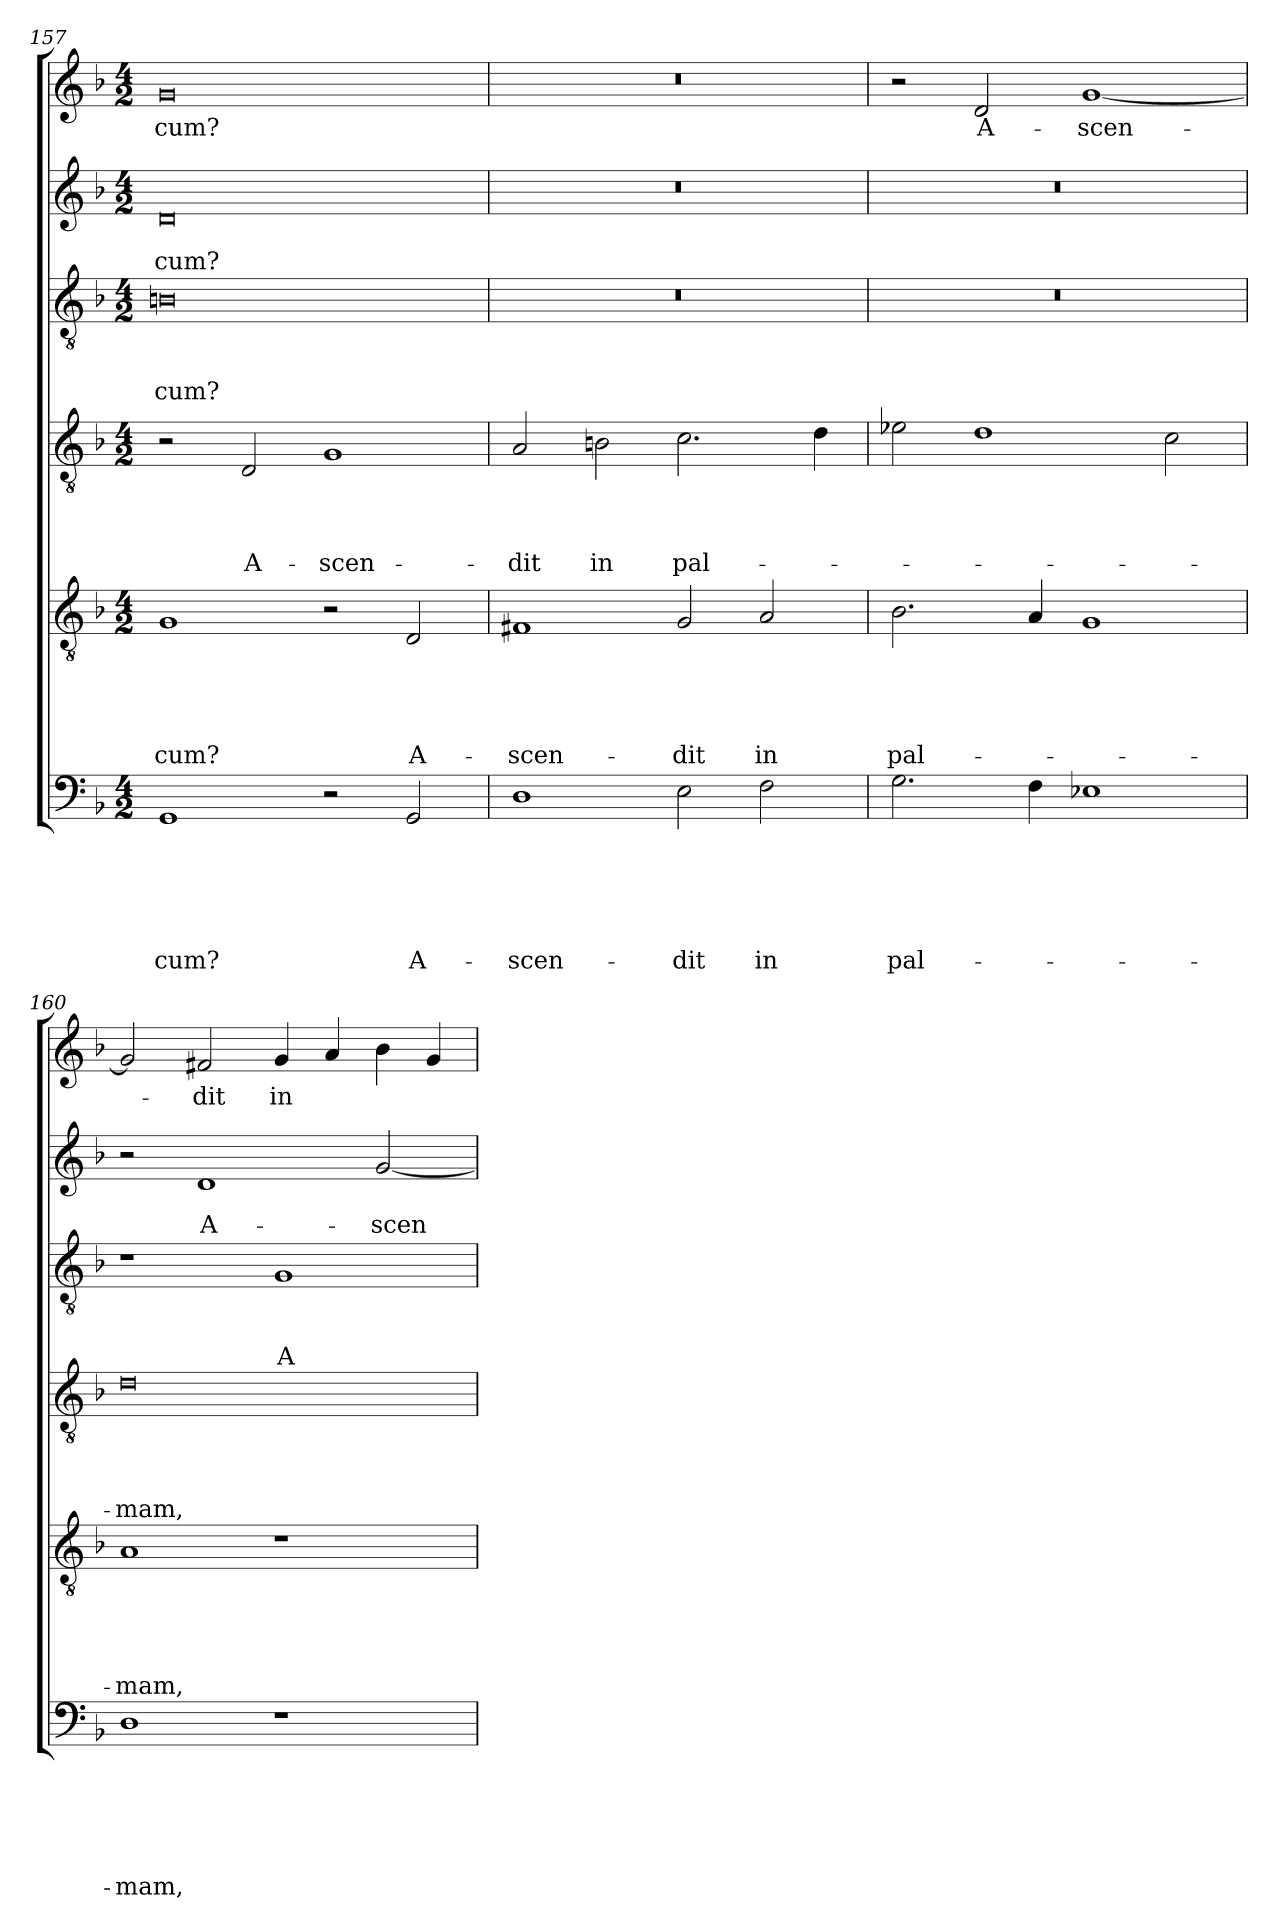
**kern	**text	**text	**text	**text	**text	**text	**kern	**text	**text	**text	**text	**text	**kern	**text	**text	**text	**text	**kern	**text	**text	**text	**kern	**text	**text	**kern	**text
*part6	*part6	*part6	*part6	*part6	*part6	*part6	*part5	*part5	*part5	*part5	*part5	*part5	*part4	*part4	*part4	*part4	*part4	*part3	*part3	*part3	*part3	*part2	*part2	*part2	*part1	*part1
*staff6	*staff6	*staff6	*staff6	*staff6	*staff6	*staff6	*staff5	*staff5	*staff5	*staff5	*staff5	*staff5	*staff4	*staff4	*staff4	*staff4	*staff4	*staff3	*staff3	*staff3	*staff3	*staff2	*staff2	*staff2	*staff1	*staff1
!!LO:LB:g=z
*clefF4	*	*	*	*	*	*	*clefGv2	*	*	*	*	*	*clefGv2	*	*	*	*	*clefGv2	*	*	*	*clefG2	*	*	*clefG2	*
*k[b-]	*	*	*	*	*	*	*k[b-]	*	*	*	*	*	*k[b-]	*	*	*	*	*k[b-]	*	*	*	*k[b-]	*	*	*k[b-]	*
*F:	*	*	*	*	*	*	*F:	*	*	*	*	*	*F:	*	*	*	*	*F:	*	*	*	*F:	*	*	*F:	*
*M4/2	*	*	*	*	*	*	*M4/2	*	*	*	*	*	*M4/2	*	*	*	*	*M4/2	*	*	*	*M4/2	*	*	*M4/2	*
=157	=157	=157	=157	=157	=157	=157	=157	=157	=157	=157	=157	=157	=157	=157	=157	=157	=157	=157	=157	=157	=157	=157	=157	=157	=157	=157
!	!	!	!	!	!	!LO:LY:b	!	!	!	!	!	!LO:LY:b	!	!	!	!	!	!	!	!	!LO:LY:b	!	!	!LO:LY:b	!	!LO:LY:b
1GG	.	.	.	.	.	-cum?	1G	.	.	.	.	-cum?	2r	.	.	.	.	0Bn	.	.	-cum?	0d	.	-cum?	0g	-cum?
!	!	!	!	!	!	!	!	!	!	!	!	!	!	!	!	!	!LO:LY:b	!	!	!	!	!	!	!	!	!
.	.	.	.	.	.	.	.	.	.	.	.	.	2D/	.	.	.	A-	.	.	.	.	.	.	.	.	.
!	!	!	!	!	!	!	!	!	!	!	!	!	!	!	!	!	!LO:LY:b	!	!	!	!	!	!	!	!	!
2r	.	.	.	.	.	.	2r	.	.	.	.	.	1G	.	.	.	-scen-	.	.	.	.	.	.	.	.	.
!	!	!	!	!	!	!LO:LY:b	!	!	!	!	!	!LO:LY:b	!	!	!	!	!	!	!	!	!	!	!	!	!	!
2GG/	.	.	.	.	.	A-	2D/	.	.	.	.	A-	.	.	.	.	.	.	.	.	.	.	.	.	.	.
=158	=158	=158	=158	=158	=158	=158	=158	=158	=158	=158	=158	=158	=158	=158	=158	=158	=158	=158	=158	=158	=158	=158	=158	=158	=158	=158
!	!	!	!	!	!	!LO:LY:b	!	!	!	!	!	!LO:LY:b	!	!	!	!	!LO:LY:b	!	!	!	!	!	!	!	!	!
1D	.	.	.	.	.	-scen-	1F#X	.	.	.	.	-scen-	2A/	.	.	.	-dit	0r	.	.	.	0r	.	.	0r	.
!	!	!	!	!	!	!	!	!	!	!	!	!	!	!	!	!	!LO:LY:b	!	!	!	!	!	!	!	!	!
.	.	.	.	.	.	.	.	.	.	.	.	.	2Bn\	.	.	.	in	.	.	.	.	.	.	.	.	.
!	!	!	!	!	!	!LO:LY:b	!	!	!	!	!	!LO:LY:b	!	!	!	!	!LO:LY:b	!	!	!	!	!	!	!	!	!
2E\	.	.	.	.	.	-dit	2G/	.	.	.	.	-dit	2.c\	.	.	.	pal-	.	.	.	.	.	.	.	.	.
!	!	!	!	!	!	!LO:LY:b	!	!	!	!	!	!LO:LY:b	!	!	!	!	!	!	!	!	!	!	!	!	!	!
2F\	.	.	.	.	.	in	2A/	.	.	.	.	in	.	.	.	.	.	.	.	.	.	.	.	.	.	.
.	.	.	.	.	.	.	.	.	.	.	.	.	4d\	.	.	.	.	.	.	.	.	.	.	.	.	.
=159	=159	=159	=159	=159	=159	=159	=159	=159	=159	=159	=159	=159	=159	=159	=159	=159	=159	=159	=159	=159	=159	=159	=159	=159	=159	=159
!	!	!	!	!	!	!LO:LY:b	!	!	!	!	!	!LO:LY:b	!	!	!	!	!	!	!	!	!	!	!	!	!	!
2.G\	.	.	.	.	.	pal-	2.B-\	.	.	.	.	pal-	2e-X\	.	.	.	.	0r	.	.	.	0r	.	.	2r	.
!	!	!	!	!	!	!	!	!	!	!	!	!	!	!	!	!	!	!	!	!	!	!	!	!	!	!LO:LY:b
.	.	.	.	.	.	.	.	.	.	.	.	.	1d	.	.	.	.	.	.	.	.	.	.	.	2d/	A-
4F\	.	.	.	.	.	.	4A/	.	.	.	.	.	.	.	.	.	.	.	.	.	.	.	.	.	.	.
!	!	!	!	!	!	!	!	!	!	!	!	!	!	!	!	!	!	!	!	!	!	!	!	!	!	!LO:LY:b
1E-X	.	.	.	.	.	.	1G	.	.	.	.	.	.	.	.	.	.	.	.	.	.	.	.	.	[1g	-scen-
.	.	.	.	.	.	.	.	.	.	.	.	.	2c\	.	.	.	.	.	.	.	.	.	.	.	.	.
=160	=160	=160	=160	=160	=160	=160	=160	=160	=160	=160	=160	=160	=160	=160	=160	=160	=160	=160	=160	=160	=160	=160	=160	=160	=160	=160
!	!	!	!	!	!	!LO:LY:b	!	!	!	!	!	!LO:LY:b	!	!	!	!	!LO:LY:b	!	!	!	!	!	!	!	!	!
1D	.	.	.	.	.	-mam,	1A	.	.	.	.	-mam,	0d	.	.	.	-mam,	1r	.	.	.	2r	.	.	2g/]	.
!	!	!	!	!	!	!	!	!	!	!	!	!	!	!	!	!	!	!	!	!	!	!	!	!LO:LY:b	!	!LO:LY:b
.	.	.	.	.	.	.	.	.	.	.	.	.	.	.	.	.	.	.	.	.	.	1d	.	A-	2f#X/	-dit
!	!	!	!	!	!	!	!	!	!	!	!	!	!	!	!	!	!	!	!	!	!LO:LY:b	!	!	!	!	!LO:LY:b
1r	.	.	.	.	.	.	1r	.	.	.	.	.	.	.	.	.	.	1G	.	.	A-	.	.	.	4g/	in
.	.	.	.	.	.	.	.	.	.	.	.	.	.	.	.	.	.	.	.	.	.	.	.	.	4a/	.
!	!	!	!	!	!	!	!	!	!	!	!	!	!	!	!	!	!	!	!	!	!	!	!	!LO:LY:b	!	!
.	.	.	.	.	.	.	.	.	.	.	.	.	.	.	.	.	.	.	.	.	.	[2g/	.	-scen-	4b-\	.
.	.	.	.	.	.	.	.	.	.	.	.	.	.	.	.	.	.	.	.	.	.	.	.	.	4g/	.
=	=	=	=	=	=	=	=	=	=	=	=	=	=	=	=	=	=	=	=	=	=	=	=	=	=	=
*-	*-	*-	*-	*-	*-	*-	*-	*-	*-	*-	*-	*-	*-	*-	*-	*-	*-	*-	*-	*-	*-	*-	*-	*-	*-	*-
